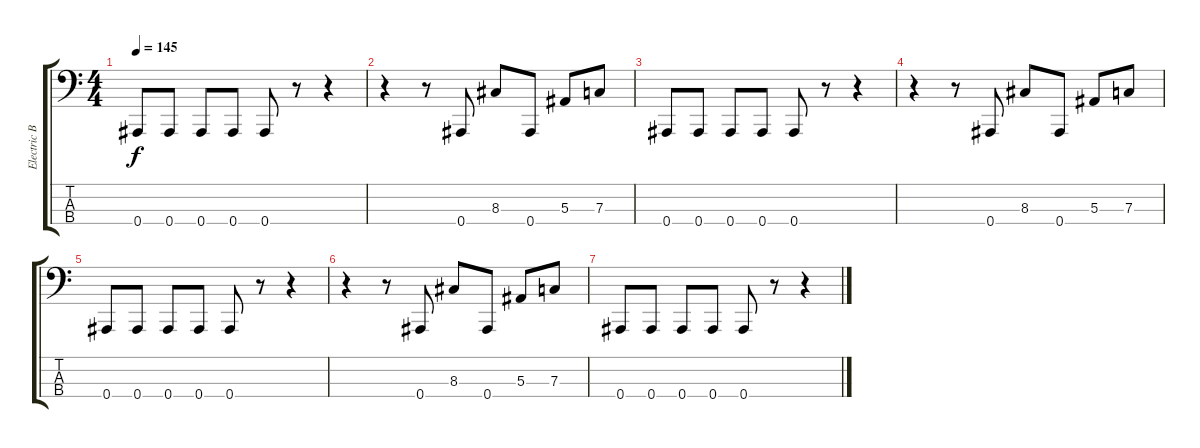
\track ("Electric Bass" "Electric B") {instrument electricbassfinger}
\staff {score tabs}
\tuning (Eb2 Bb1 F1 Bb0) {hide}
\ts (4 4)
\tempo 145
\clef f4
\ks c
0.4.8{dy f} 0.4.8 0.4.8 0.4.8 0.4.8 r.8 r.4 |
r.4 r.8 0.4.8 8.3.8 0.4.8 5.3.8 7.3.8 |
0.4.8 0.4.8 0.4.8 0.4.8 0.4.8 r.8 r.4 |
r.4 r.8 0.4.8 8.3.8 0.4.8 5.3.8 7.3.8 |
0.4.8 0.4.8 0.4.8 0.4.8 0.4.8 r.8 r.4 |
r.4 r.8 0.4.8 8.3.8 0.4.8 5.3.8 7.3.8 |
0.4.8 0.4.8 0.4.8 0.4.8 0.4.8 r.8 r.4
